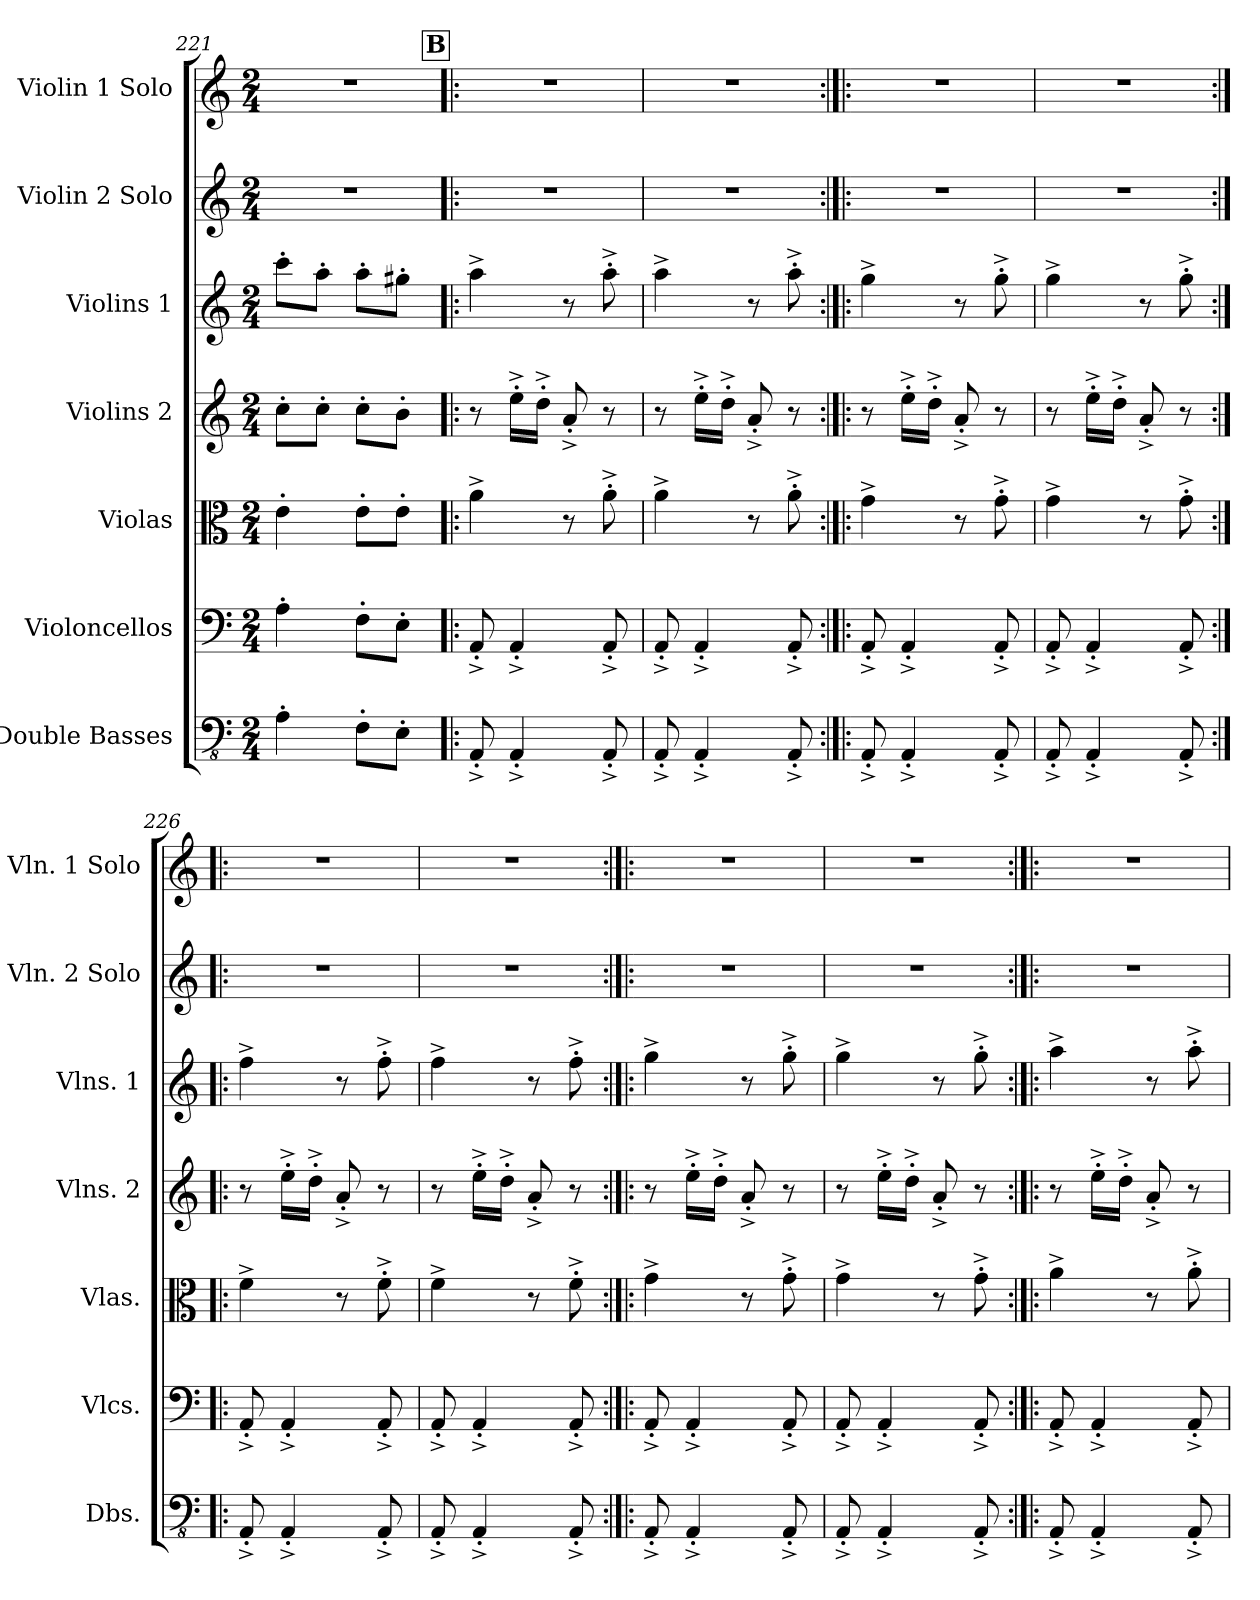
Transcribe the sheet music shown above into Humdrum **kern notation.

**kern	**kern	**kern	**kern	**kern	**kern	**kern
*part7	*part6	*part5	*part4	*part3	*part2	*part1
*staff7	*staff6	*staff5	*staff4	*staff3	*staff2	*staff1
*I"Double Basses	*I"Violoncellos	*I"Violas	*I"Violins 2	*I"Violins 1	*I"Violin 2 Solo	*I"Violin 1 Solo
*I'Dbs.	*I'Vlcs.	*I'Vlas.	*I'Vlns. 2	*I'Vlns. 1	*I'Vln. 2 Solo	*I'Vln. 1 Solo
*clefFv4	*clefF4	*clefC3	*clefG2	*clefG2	*clefG2	*clefG2
*k[]	*k[]	*k[]	*k[]	*k[]	*k[]	*k[]
*M2/4	*M2/4	*M2/4	*M2/4	*M2/4	*M2/4	*M2/4
=221	=221	=221	=221	=221	=221	=221
4AA'\	4A'\	4e'\	8cc'\L	8ccc'\L	2r	2r
.	.	.	8cc'\J	8aa'\J	.	.
8FF'\L	8F'\L	8e'\L	8cc'\L	8aa'\L	.	.
8EE'\J	8E'\J	8e'\J	8b'\J	8gg#X'\J	.	.
!!LO:REH:place=s1:a:B:fs=14:t=B
=222!|:	=222!|:	=222!|:	=222!|:	=222!|:	=222!|:	=222!|:
8AAA'^/	8AA'^/	4a^\	8r	4aa^\	2r	2r
4AAA'^/	4AA'^/	.	16ee'^\LL	.	.	.
.	.	.	16dd'^\JJ	.	.	.
.	.	8r	8a'^/	8r	.	.
8AAA'^/	8AA'^/	8a'^\	8r	8aa'^\	.	.
=223	=223	=223	=223	=223	=223	=223
8AAA'^/	8AA'^/	4a^\	8r	4aa^\	2r	2r
4AAA'^/	4AA'^/	.	16ee'^\LL	.	.	.
.	.	.	16dd'^\JJ	.	.	.
.	.	8r	8a'^/	8r	.	.
8AAA'^/	8AA'^/	8a'^\	8r	8aa'^\	.	.
=224:|!|:	=224:|!|:	=224:|!|:	=224:|!|:	=224:|!|:	=224:|!|:	=224:|!|:
8AAA'^/	8AA'^/	4g^\	8r	4gg^\	2r	2r
4AAA'^/	4AA'^/	.	16ee'^\LL	.	.	.
.	.	.	16dd'^\JJ	.	.	.
.	.	8r	8a'^/	8r	.	.
8AAA'^/	8AA'^/	8g'^\	8r	8gg'^\	.	.
=225	=225	=225	=225	=225	=225	=225
8AAA'^/	8AA'^/	4g^\	8r	4gg^\	2r	2r
4AAA'^/	4AA'^/	.	16ee'^\LL	.	.	.
.	.	.	16dd'^\JJ	.	.	.
.	.	8r	8a'^/	8r	.	.
8AAA'^/	8AA'^/	8g'^\	8r	8gg'^\	.	.
!!LO:LB:g=z
=226:|!|:	=226:|!|:	=226:|!|:	=226:|!|:	=226:|!|:	=226:|!|:	=226:|!|:
8AAA'^/	8AA'^/	4f^\	8r	4ff^\	2r	2r
4AAA'^/	4AA'^/	.	16ee'^\LL	.	.	.
.	.	.	16dd'^\JJ	.	.	.
.	.	8r	8a'^/	8r	.	.
8AAA'^/	8AA'^/	8f'^\	8r	8ff'^\	.	.
=227	=227	=227	=227	=227	=227	=227
8AAA'^/	8AA'^/	4f^\	8r	4ff^\	2r	2r
4AAA'^/	4AA'^/	.	16ee'^\LL	.	.	.
.	.	.	16dd'^\JJ	.	.	.
.	.	8r	8a'^/	8r	.	.
8AAA'^/	8AA'^/	8f'^\	8r	8ff'^\	.	.
=228:|!|:	=228:|!|:	=228:|!|:	=228:|!|:	=228:|!|:	=228:|!|:	=228:|!|:
8AAA'^/	8AA'^/	4g^\	8r	4gg^\	2r	2r
4AAA'^/	4AA'^/	.	16ee'^\LL	.	.	.
.	.	.	16dd'^\JJ	.	.	.
.	.	8r	8a'^/	8r	.	.
8AAA'^/	8AA'^/	8g'^\	8r	8gg'^\	.	.
=229	=229	=229	=229	=229	=229	=229
8AAA'^/	8AA'^/	4g^\	8r	4gg^\	2r	2r
4AAA'^/	4AA'^/	.	16ee'^\LL	.	.	.
.	.	.	16dd'^\JJ	.	.	.
.	.	8r	8a'^/	8r	.	.
8AAA'^/	8AA'^/	8g'^\	8r	8gg'^\	.	.
=230:|!|:	=230:|!|:	=230:|!|:	=230:|!|:	=230:|!|:	=230:|!|:	=230:|!|:
8AAA'^/	8AA'^/	4a^\	8r	4aa^\	2r	2r
4AAA'^/	4AA'^/	.	16ee'^\LL	.	.	.
.	.	.	16dd'^\JJ	.	.	.
.	.	8r	8a'^/	8r	.	.
8AAA'^/	8AA'^/	8a'^\	8r	8aa'^\	.	.
=	=	=	=	=	=	=
*-	*-	*-	*-	*-	*-	*-
